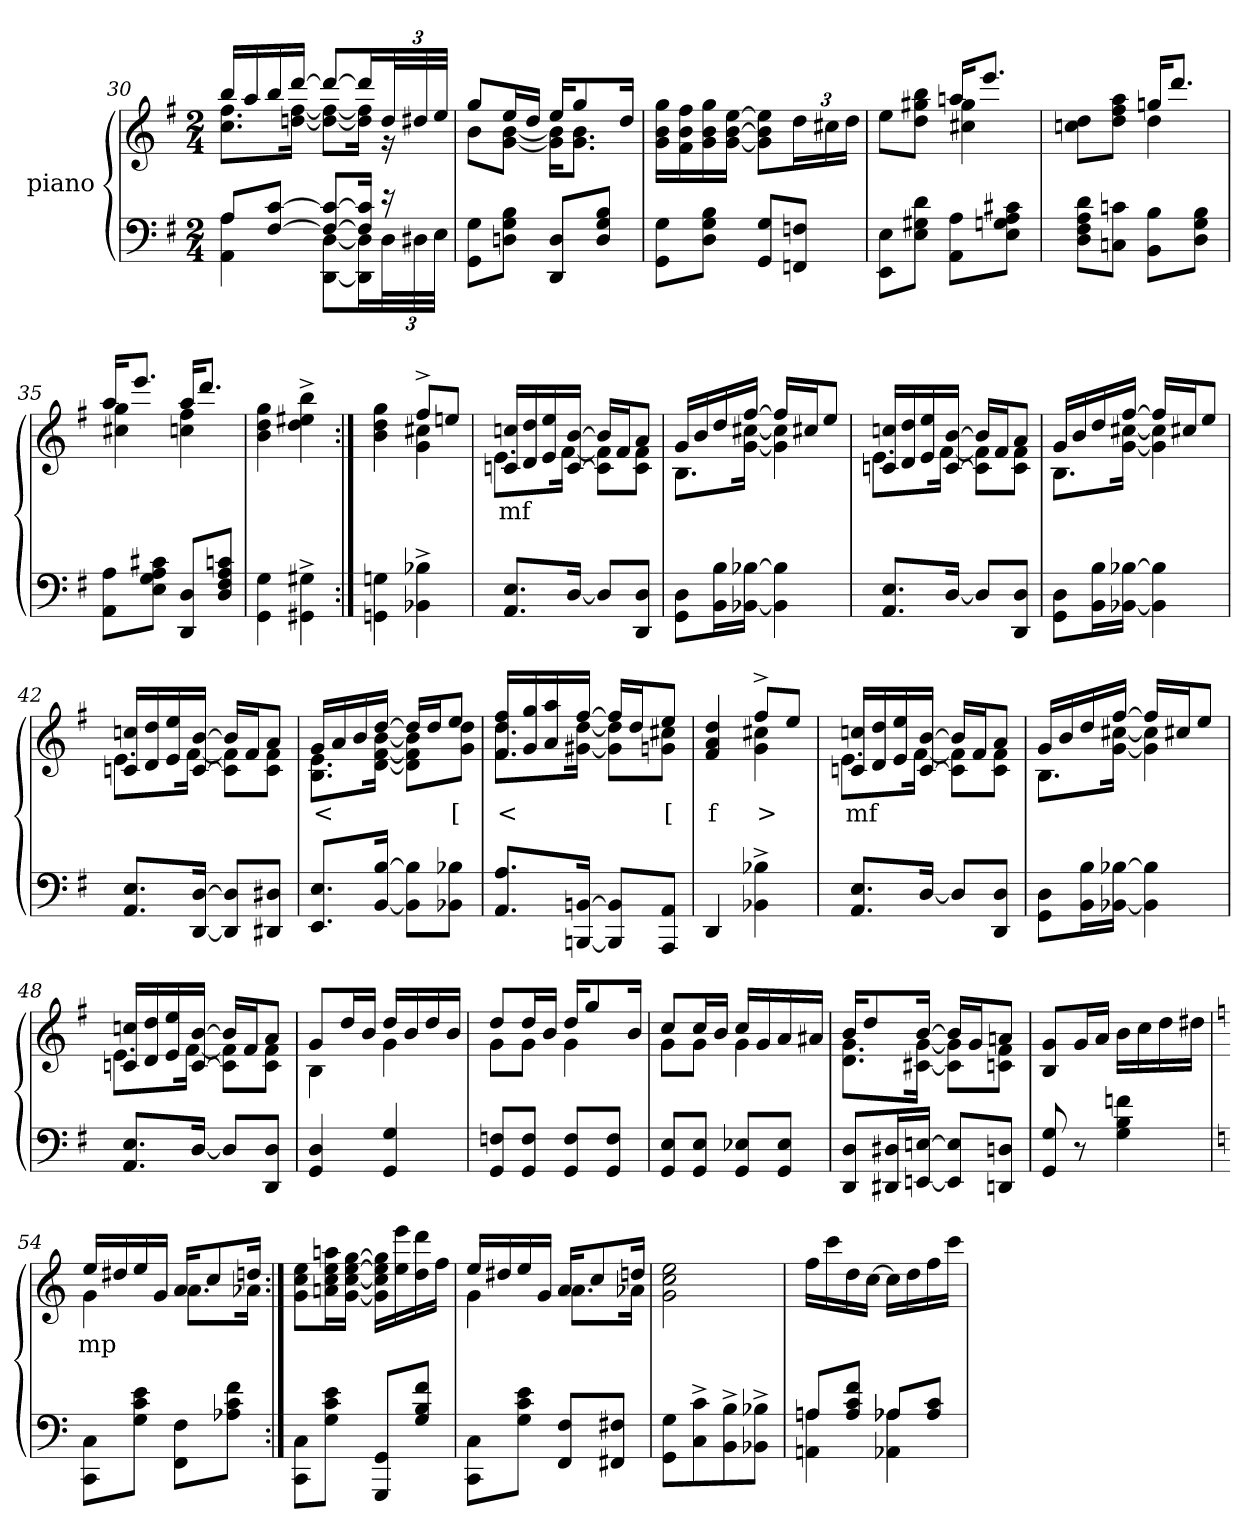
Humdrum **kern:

**kern	**kern	**text
*part2	*part1	*part1
*staff2	*staff1	*staff1
*	*I"piano	*
*clefF4	*clefG2	*
*k[f#]	*k[f#]	*
*M2/4	*M2/4	*
=30	=30	=30
*^	*^	*
8AL	4A 4AA	16bbLL	8.ff# 8.ccL	.
.	.	16aa	.	.
[8c [8F#J	.	16bb	.	.
.	.	[16dddJJ	[16ff# [16ddnJk	.
8c_ 8F#_L	[8D [8DDL	8dddL_	8ff#_ 8dd_L	.
16c] 16F#]Jk	16D] 16DD]	16ddd]	16ff#] 16dd]Jk	.
16r	48DLL	48ddLL	16r	.
.	48D#X	48dd#X	.	.
.	48EJJJ	48eeJJJ	.	.
*v	*v	*	*	*
=31	=31	=31	=31
8G 8GGL	8ggL	8bL	.
8B 8G 8DnJ	16eeL	[8b [8gJ	.
.	16ddJJ	.	.
8D 8DDL	16eeKL	16b] 16g]KL	.
.	8gg	8.b 8.gJ	.
8B 8G 8DJ	.	.	.
.	16ddJk	.	.
*	*v	*v	*
=32	=32	=32
8G 8GGL	16gg 16b 16gLL	.
.	16ff# 16b 16f#	.
8B 8G 8DJ	16gg 16b 16g	.
.	[16ee [16b [16gJJ	.
8G 8GGL	8ee] 8b] 8g]L	.
8Fn 8FFnJ	24ddL	.
.	24cc#X	.
.	24ddJJ	.
=33	=33	=33
*	*^	*
8E 8EEL	8eeL	4ryy	.
8d 8G#X 8EJ	8bb 8gg#X 8ddJ	.	.
8A 8AAL	16aanKL	4gg# 4cc#X	.
.	8.eeeJ	.	.
8c#X 8A 8Gn 8EJ	.	.	.
=34	=34	=34	=34
8d 8A 8F# 8DL	8dd 8ccnL	4ryy	.
8cn 8CnJ	8aa 8ff# 8ddJ	.	.
8B 8BBL	16ggnKL	4dd	.
.	8.dddJ	.	.
8B 8G 8DJ	.	.	.
=35	=35	=35	=35
8A 8AAL	16aaKL	4gg 4cc#X	.
.	8.eeeJ	.	.
8c#X 8A 8G 8EJ	.	.	.
8D 8DDL	16aaKL	4ff# 4ccn	.
.	8.dddJ	.	.
8cn 8A 8F# 8DJ	.	.	.
*	*v	*v	*
=36	=36	=36
4G\ 4GG\	4gg 4dd 4b	.
4G#X\^> 4GG#X\^>	4bb^> 4ee#X^> 4dd^>	.
=37:|!	=37:|!	=37:|!
*	*^	*
4Gn\ 4GGn\	4gg 4dd 4b	4ryy	.
4B-X^> 4BB-X^>	8ff#^>L	4cc#X 4g	.
.	8eenJ	.	.
=38	=38	=38	=38
8.E 8.AAL	16ccn 16cnLL	8.eL	mf
.	16dd 16d	.	.
.	16ee 16e	.	.
[16DJk	[16b [16cJJ	[16f#Jk	.
8DL]	16bLL]	8f#] 8c]L	.
.	16f#J	.	.
8D 8DDJ	8aJ	8f# 8cJ	.
=39	=39	=39	=39
8D 8GGL	16gLL	8.BL	.
.	16b	.	.
16B 16BBL	16dd	.	.
[16B-X [16BB-XJJ	[16ff#JJ	[16cc# [16gJk	.
4B-] 4BB-]	16ff#LL]	4cc#] 4g]	.
.	16cc#XJ	.	.
.	8eeJ	.	.
=40	=40	=40	=40
8.E 8.AAL	16ccn 16cnLL	8.eL	.
.	16dd 16d	.	.
.	16ee 16e	.	.
[16DJk	[16b [16cJJ	[16f#Jk	.
8DL]	16bLL]	8f#] 8c]L	.
.	16f#J	.	.
8D 8DDJ	8aJ	8f# 8cJ	.
=41	=41	=41	=41
8D 8GGL	16gLL	8.BL	.
.	16b	.	.
16B 16BBL	16dd	.	.
[16B-X [16BB-XJJ	[16ff#JJ	[16cc# [16gJk	.
4B-] 4BB-]	16ff#LL]	4cc#] 4g]	.
.	16cc#XJ	.	.
.	8eeJ	.	.
=42	=42	=42	=42
8.E 8.AAL	16ccn 16cnLL	8.eL	.
.	16dd 16d	.	.
.	16ee 16e	.	.
[16D [16DDJk	[16b [16cJJ	[16f#Jk	.
8D] 8DD]L	16bLL]	8f#] 8c]L	.
.	16f#J	.	.
8D#X 8DD#XJ	8aJ	8f# 8cJ	.
=43	=43	=43	=43
8.E 8.EEL	16gLL	8.e 8.BL	<
.	16a	.	.
.	16b	.	.
[16B [16BBJk	[16ddJJ	[16b [16f# [16dJk	.
8B] 8BB]L	16ddLL]	8b] 8f#] 8d]L	.
.	16ddJ	.	.
8B-X 8BB-XJ	8eeJ	8dd 8gJ	[
=44	=44	=44	=44
8.A 8.AAL	16ff# 16f#LL	8.dd 8.f#L	<
.	16gg 16g	.	.
.	16aa 16a	.	.
[16BBn [16BBBnJk	[16ff#JJ	[16dd [16g#XJk	.
8BB] 8BBB]L	16ff#LL]	8dd] 8g#]L	.
.	16ddJ	.	.
8AA 8AAAJ	8eeJ	8cc#X 8gnJ	[
=45	=45	=45	=45
4DD	4dd 4a 4f#	4ryy	f
4B-X^> 4BB-X^>	8ff#^>L	4cc#X 4g	>
.	8eeJ	.	.
=46	=46	=46	=46
8.E 8.AAL	16ccn 16cnLL	8.eL	mf
.	16dd 16d	.	.
.	16ee 16e	.	.
[16DJk	[16b [16cJJ	[16f#Jk	.
8DL]	16bLL]	8f#] 8c]L	.
.	16f#J	.	.
8D 8DDJ	8aJ	8f# 8cJ	.
=47	=47	=47	=47
8D 8GGL	16gLL	8.BL	.
.	16b	.	.
16B 16BBL	16dd	.	.
[16B-X [16BB-XJJ	[16ff#JJ	[16cc# [16gJk	.
4B-] 4BB-]	16ff#LL]	4cc#] 4g]	.
.	16cc#XJ	.	.
.	8eeJ	.	.
=48	=48	=48	=48
8.E 8.AAL	16ccn 16cnLL	8.eL	.
.	16dd 16d	.	.
.	16ee 16e	.	.
[16DJk	[16b [16cJJ	[16f#Jk	.
8DL]	16bLL]	8f#] 8c]L	.
.	16f#J	.	.
8D 8DDJ	8aJ	8f# 8cJ	.
=49	=49	=49	=49
4D 4GG	8gL	4B	.
.	16ddL	.	.
.	16bJJ	.	.
4G 4GG	16ddLL	4g	.
.	16b	.	.
.	16dd	.	.
.	16bJJ	.	.
=50	=50	=50	=50
8Fn 8GGL	8ddL	8gL	.
8F 8GGJ	16ddL	8gJ	.
.	16bJJ	.	.
8F 8GGL	16ddKL	4g	.
.	8gg	.	.
8F 8GGJ	.	.	.
.	16bJk	.	.
=51	=51	=51	=51
8E 8GGL	8ccL	8gL	.
8E 8GGJ	16ccL	8gJ	.
.	16bJJ	.	.
8E-X 8GGL	16ccLL	4g	.
.	16g	.	.
8E- 8GGJ	16a	.	.
.	16a#XJJ	.	.
=52	=52	=52	=52
8D 8DDL	16bKL	8.g 8.dL	.
.	8dd	.	.
16D#X 16DD#XL	.	.	.
[16En [16EEnJJ	[16bJk	[16g [16c#XJk	.
8E] 8EE]L	16bKL]	8g] 8c#]L	.
.	16g	.	.
8Dn 8DDnJ	8anJ	8f# 8cnJ	.
*	*v	*v	*
=53	=53	=53
8G 8GG	8g 8BL	.
8r	16gL	.
.	16aJJ	.
4fn 4B 4G	16bLL	.
.	16cc	.
.	16dd	.
.	16dd#XJJ	.
=54	=54	=54
*k[]	*k[]	*
*	*^	*
8C 8CCL	16eeLL	4g	mp
.	16dd#X	.	.
8e 8c 8GJ	16ee	.	.
.	16gJJ	.	.
8F 8FFL	16aKL	8.aL	.
.	8cc	.	.
8f 8c 8A-XJ	.	.	.
.	16ddnJk	16a-XJk	.
*	*v	*v	*
=55:|!	=55:|!	=55:|!
8C 8CCL	8ee 8cc 8gL	.
8e 8c 8GJ	16aan 16ee 16cc 16anL	.
.	[16gg [16ee [16cc [16gJJ	.
8GG 8GGGL	16gg] 16ee] 16cc] 16g]LL	.
.	16eee 16ee	.
8f 8B 8GJ	16ddd 16dd	.
.	16ffJJ	.
=56	=56	=56
*	*^	*
8C 8CCL	16eeLL	4g	.
.	16dd#X	.	.
8e 8c 8GJ	16ee	.	.
.	16gJJ	.	.
8F 8FFL	16aKL	8.aL	.
.	8cc	.	.
8F#X 8FF#XJ	.	.	.
.	16ddnJk	16a-XJk	.
*	*v	*v	*
=57	=57	=57
8G 8GGL	2ee 2cc 2g	.
8c^> 8C^>	.	.
8B^> 8BB^>	.	.
8B-X^> 8BB-X^>J	.	.
=58	=58	=58
*^	*	*
8AL	4An 4AAn	16ffLL	.
.	.	16ccc	.
8f 8c 8AJ	.	16dd	.
.	.	[16ccJJ	.
8A-XL	4A-X 4AA-X	16ccLL]	.
.	.	16dd	.
8c 8A-J	.	16ff	.
.	.	16cccJJ	.
*v	*v	*	*
=	=	=
*-	*-	*-
